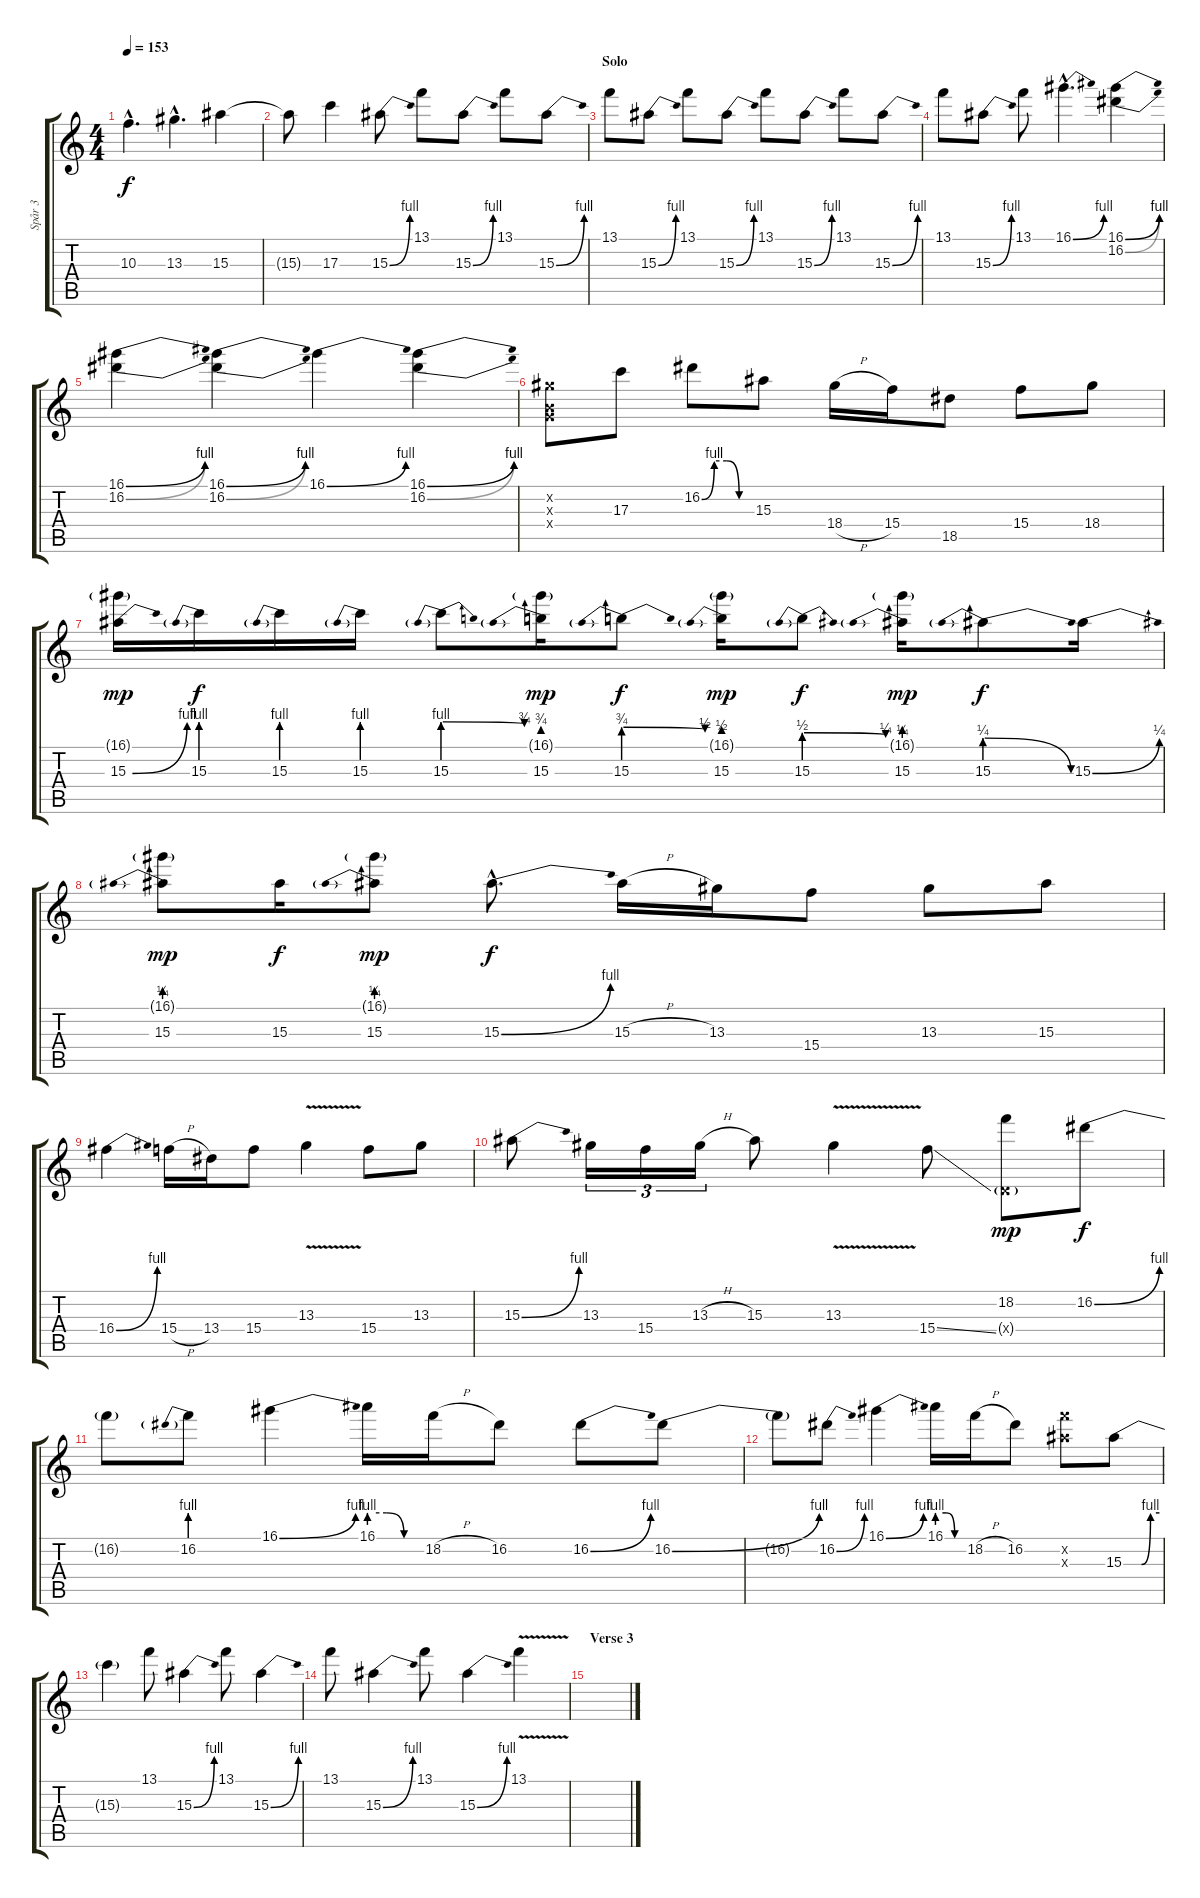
\track ("Spår 3" "Spår 3") {instrument overdrivenguitar}
\staff {score tabs}
\tuning (E4 B3 G3 D3 A2 E2) {hide}
\ts (4 4)
\tempo 153
\clef g2
\ks c
10.3{hac}.4{d dy f} 13.3{hac}.4{d} 15.3.4 |
15.3{t}.8 17.3.4 15.3{be (bend 0 0 60 4)}.8 13.1.8 15.3{be (bend 0 0 60 4)}.8 13.1.8 15.3{be (bend 0 0 60 4)}.8 |
\section ("" "Solo")
13.1.8 15.3{be (bend 0 0 60 4)}.8 13.1.8 15.3{be (bend 0 0 60 4)}.8 13.1.8 15.3{be (bend 0 0 60 4)}.8 13.1.8 15.3{be (bend 0 0 60 4)}.8 |
13.1.8 15.3{be (bend 0 0 60 4)}.8 13.1.8 16.1{be (bend 0 0 60 4) hac}.4{d} (16.1{be (bend 0 0 60 4)} 16.2{be (bend 0 0 60 4)}).4 |
(16.1{be (bend 0 0 60 4)} 16.2{be (bend 0 0 60 4)}).4 (16.1{be (bend 0 0 60 4)} 16.2{be (bend 0 0 60 4)}).4 16.1{be (bend 0 0 60 4)}.4 (16.1{be (bend 0 0 60 4)} 16.2{be (bend 0 0 60 4)}).4 |
(0.2{x} 0.3{x} 18.4{x}).8 17.3.8 16.2{be (custom 0 0 15 4 30 4 45 0 60 0)}.8 15.3.8 18.4{h}.16 15.4.16 18.5.8 15.4.8 18.4.8 |
(16.1{g} 15.3{be (bend 0 0 60 4)}).16{dy mp} 15.3{be (prebend 0 4 60 4)}.16{dy f} 15.3{be (prebend 0 4 60 4)}.16 15.3{be (prebend 0 4 60 4)}.16 15.3{be (prebendrelease 0 4 60 3)}.8 (16.1{g} 15.3{be (prebend 0 3 60 3)}).16{dy mp} 15.3{be (prebendrelease 0 3 60 2)}.8{dy f} (16.1{g} 15.3{be (prebend 0 2 60 2)}).16{dy mp} 15.3{be (prebendrelease 0 2 60 1)}.8{dy f} (16.1{g} 15.3{be (prebend 0 1 60 1)}).16{dy mp} 15.3{be (prebendrelease 0 1 60 0)}.8{dy f} 15.3{be (bend 0 0 60 1)}.16 |
(16.1{g} 15.3{be (prebend 0 1 60 1)}).8{dy mp} 15.3.16{dy f} (16.1{g} 15.3{be (prebend 0 1 60 1)}).8{dy mp} 15.3{be (bend 0 0 60 4) hac}.8{d dy f} 15.3{h}.16 13.3.16 15.4.8 13.3.8 15.3.8 |
16.4{be (bend 0 0 60 4)}.4 15.4{h}.16 13.4.16 15.4.8 13.3{v}.4 15.4.8 13.3.8 |
15.3{be (bend 0 0 60 4)}.8 13.3.16{tu (3 2)} 15.4.16{tu (3 2)} 13.3{h}.16{tu (3 2)} 15.3.8 13.3{v}.4 15.4{ss}.8 (18.2 0.4{g x}).8{dy mp} 16.2{be (bend 0 0 60 4)}.8{dy f} |
16.2{t}.8 16.2{be (prebend 0 4 60 4)}.8 16.1{be (bend 0 0 60 4)}.4 16.1{be (custom 0 4 20 4 40 0 60 0)}.16 18.2{h}.16 16.2.8 16.2{be (bend 0 0 60 4)}.8 16.2{be (bend 0 0 60 4)}.8 |
16.2{t}.8 16.2{be (bend 0 0 60 4)}.8 16.1{be (bend 0 0 60 4)}.4 16.1{be (custom 0 4 20 4 40 0 60 0)}.16 18.2{h}.16 16.2.8 (18.2{x} 15.3{x}).8 15.3{be (custom 0 0 30 0 45 4 60 4)}.8 |
15.3{t}.4 13.1.8 15.3{be (bend 0 0 60 4)}.4 13.1.8 15.3{be (bend 0 0 60 4)}.4 |
13.1.8 15.3{be (bend 0 0 60 4)}.4 13.1.8 15.3{be (bend 0 0 60 4)}.4 13.1{v}.4 |
\section ("" "Verse 3")
